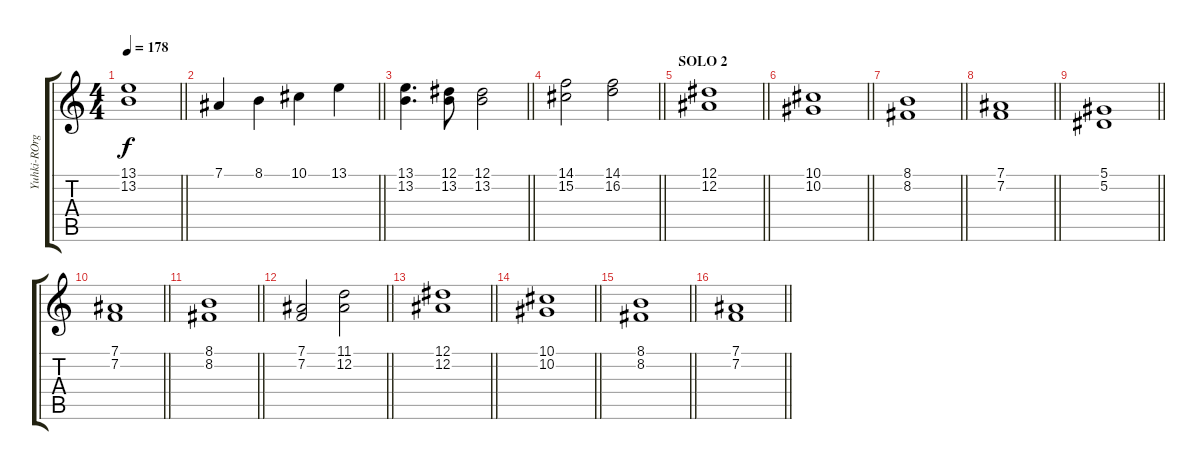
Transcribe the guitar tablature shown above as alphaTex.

\track ("Yuhki-ROrgan" "Yuhki-ROrg") {instrument rockorgan}
\staff {score tabs}
\tuning (Eb4 Bb3 Gb3 Db3 Ab2 Eb2) {hide}
\ts (4 4)
\tempo 178
\clef g2
\barLineRight lightlight
\ks c
(13.1 13.2).1{dy f} |
\barLineRight lightlight
7.1.4 8.1.4 10.1.4 13.1.4 |
\barLineRight lightlight
(13.1 13.2).4{d} (12.1 13.2).8 (12.1 13.2).2 |
\barLineRight lightlight
(14.1 15.2).2 (14.1 16.2).2 |
\section ("" "SOLO 2")
\barLineRight lightlight
(12.1 12.2).1 |
\barLineRight lightlight
(10.1 10.2).1 |
\barLineRight lightlight
(8.1 8.2).1 |
\barLineRight lightlight
(7.1 7.2).1 |
\barLineRight lightlight
(5.1 5.2).1 |
\barLineRight lightlight
(7.1 7.2).1 |
\barLineRight lightlight
(8.1 8.2).1 |
\barLineRight lightlight
(7.1 7.2).2 (11.1 12.2).2 |
\barLineRight lightlight
(12.1 12.2).1 |
\barLineRight lightlight
(10.1 10.2).1 |
\barLineRight lightlight
(8.1 8.2).1 |
\barLineRight lightlight
(7.1 7.2).1
